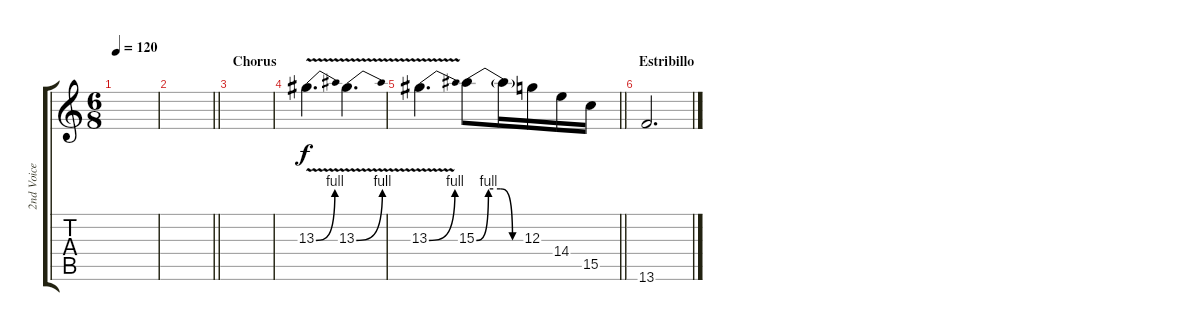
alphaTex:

\track ("2nd Voice (Mike Dirnt) & 2nd Guitar (Jas" "2nd Voice ") {instrument distortionguitar}
\staff {score tabs}
\tuning (E4 B3 G3 D3 A2 E2) {hide}
\ts (6 8)
\tempo 120
\clef g2
\ks c
|
\barLineRight lightlight
|
\section ("" "Chorus")
|
13.3{be (bend 0 0 60 4) v}.4{d} 13.3{be (bend 0 0 60 4) v}.4{d} |
\barLineRight lightlight
13.3{be (bend 0 0 60 4) v}.4{d} 15.3{be (custom 0 0 15 4 30 4 45 0 60 0)}.8 15.3{t}.16 12.3.16 14.4.16 15.5.16 |
\section ("" "Estribillo")
13.6.2{d}
